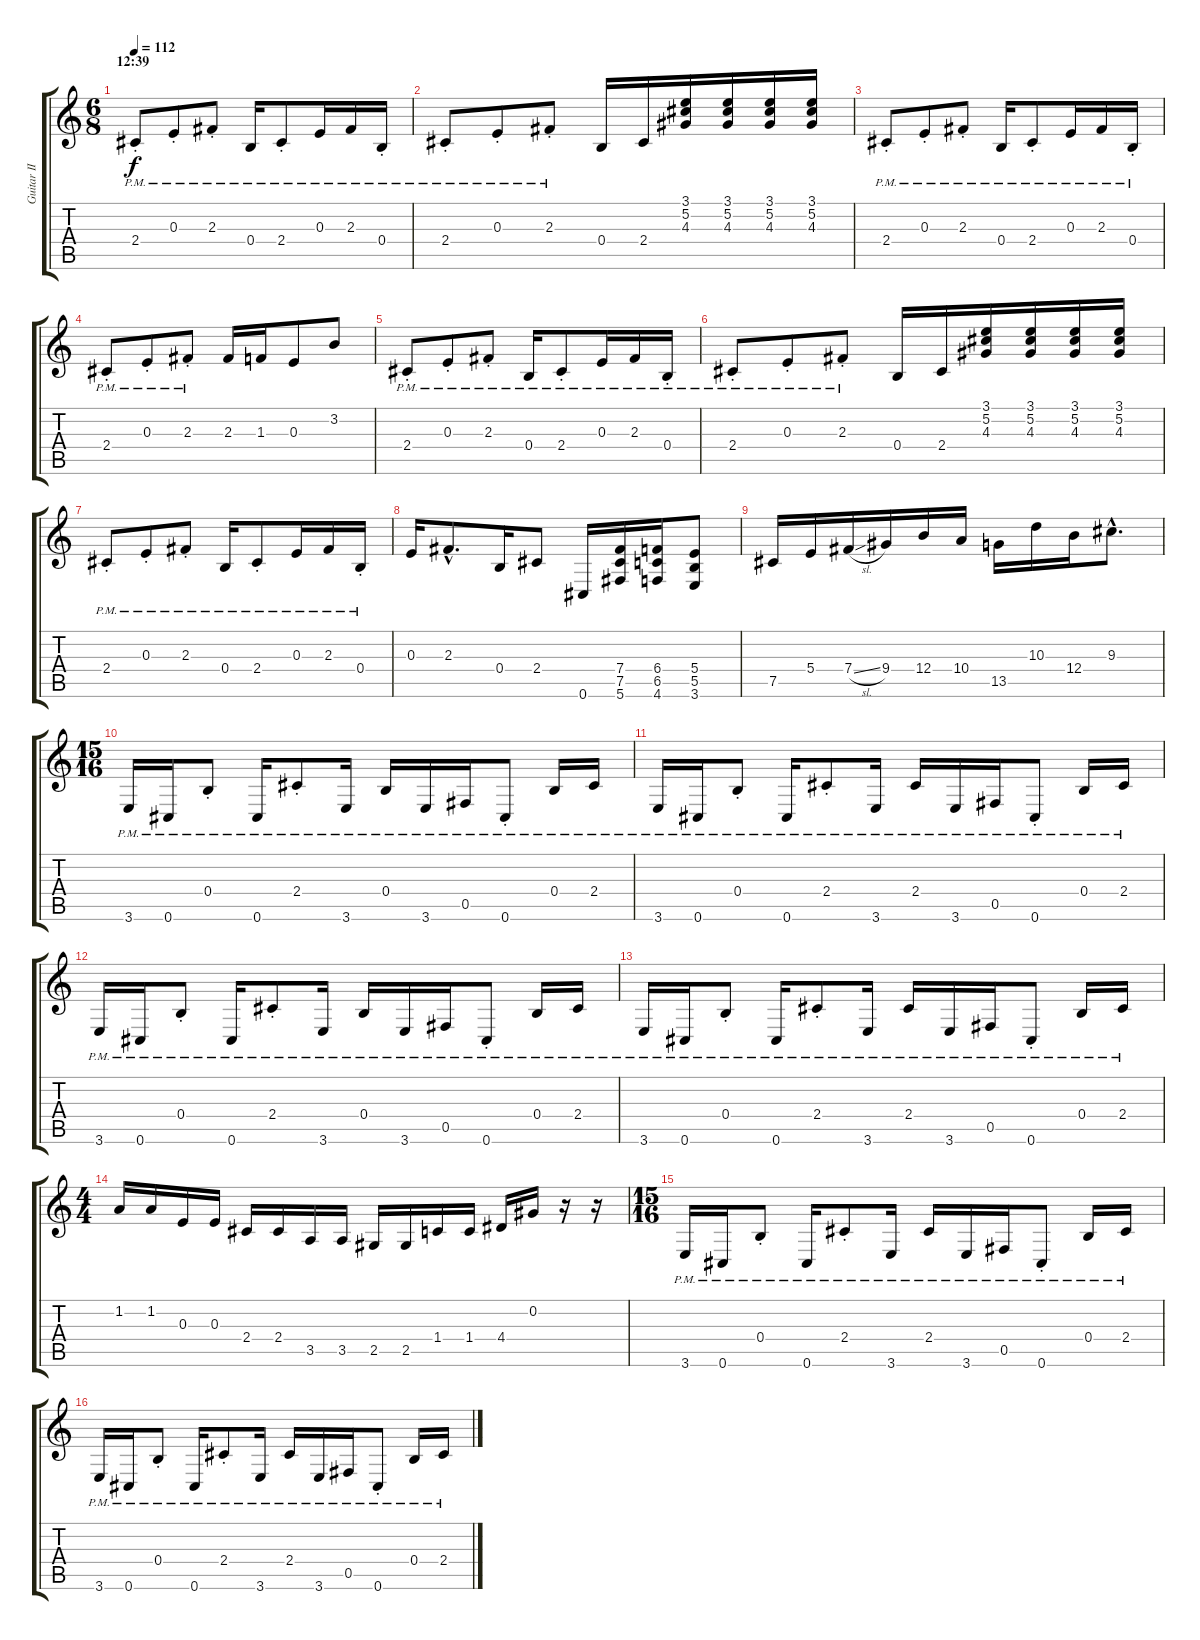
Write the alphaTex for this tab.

\track ("Guitar II" "Guitar II") {instrument distortionguitar}
\staff {score tabs}
\tuning (Db4 Ab3 E3 B2 Gb2 Db2) {hide}
\ts (6 8)
\section ("" "12:39")
\tempo 112
\clef g2
\ks c
2.4{pm st}.8{dy f} 0.3{pm st}.8 2.3{pm st}.8 0.4{pm}.16 2.4{pm st}.8 0.3{pm}.16 2.3{pm}.16 0.4{pm st}.16 |
2.4{pm st}.8 0.3{pm st}.8 2.3{pm st}.8 0.4.16 2.4.16 (3.1 5.2 4.3).16 (3.1 5.2 4.3).16 (3.1 5.2 4.3).16 (3.1 5.2 4.3).16 |
2.4{pm st}.8 0.3{pm st}.8 2.3{pm st}.8 0.4{pm}.16 2.4{pm st}.8 0.3{pm}.16 2.3{pm}.16 0.4{pm st}.16 |
2.4{pm st}.8 0.3{pm st}.8 2.3{pm st}.8 2.3.16 1.3.16 0.3.8 3.2.8 |
2.4{pm st}.8 0.3{pm st}.8 2.3{pm st}.8 0.4{pm}.16 2.4{pm st}.8 0.3{pm}.16 2.3{pm}.16 0.4{pm st}.16 |
2.4{pm st}.8 0.3{pm st}.8 2.3{pm st}.8 0.4.16 2.4.16 (3.1 5.2 4.3).16 (3.1 5.2 4.3).16 (3.1 5.2 4.3).16 (3.1 5.2 4.3).16 |
2.4{pm st}.8 0.3{pm st}.8 2.3{pm st}.8 0.4{pm}.16 2.4{pm st}.8 0.3{pm}.16 2.3{pm}.16 0.4{pm st}.16 |
0.3.16 2.3{hac}.8{d} 0.4.16 2.4.8 0.6.16 (7.4 7.5 5.6).16 (6.4 6.5 4.6).16 (5.4 5.5 3.6).8 |
7.5.16 5.4.16 7.4{sl}.16 9.4.16 12.4.16 10.4.16 13.5.16 10.3.16 12.4.16 9.3{hac}.8{d} |
\ts (15 16)
3.6{pm}.16 0.6{pm}.16 0.4{pm st}.8 0.6{pm}.16 2.4{pm st}.8 3.6{pm}.16 0.4{pm}.16 3.6{pm}.16 0.5{pm}.16 0.6{pm st}.8 0.4{pm}.16 2.4{pm}.16 |
3.6{pm}.16 0.6{pm}.16 0.4{pm st}.8 0.6{pm}.16 2.4{pm st}.8 3.6{pm}.16 2.4{pm}.16 3.6{pm}.16 0.5{pm}.16 0.6{pm st}.8 0.4{pm}.16 2.4{pm}.16 |
3.6{pm}.16 0.6{pm}.16 0.4{pm st}.8 0.6{pm}.16 2.4{pm st}.8 3.6{pm}.16 0.4{pm}.16 3.6{pm}.16 0.5{pm}.16 0.6{pm st}.8 0.4{pm}.16 2.4{pm}.16 |
3.6{pm}.16 0.6{pm}.16 0.4{pm st}.8 0.6{pm}.16 2.4{pm st}.8 3.6{pm}.16 2.4{pm}.16 3.6{pm}.16 0.5{pm}.16 0.6{pm st}.8 0.4{pm}.16 2.4{pm}.16 |
\ts (4 4)
1.2.16 1.2.16 0.3.16 0.3.16 2.4.16 2.4.16 3.5.16 3.5.16 2.5.16 2.5.16 1.4.16 1.4.16 4.4.16 0.2.16 r.16 r.16 |
\ts (15 16)
3.6{pm}.16 0.6{pm}.16 0.4{pm st}.8 0.6{pm}.16 2.4{pm st}.8 3.6{pm}.16 2.4{pm}.16 3.6{pm}.16 0.5{pm}.16 0.6{pm st}.8 0.4{pm}.16 2.4{pm}.16 |
3.6{pm}.16 0.6{pm}.16 0.4{pm st}.8 0.6{pm}.16 2.4{pm st}.8 3.6{pm}.16 2.4{pm}.16 3.6{pm}.16 0.5{pm}.16 0.6{pm st}.8 0.4{pm}.16 2.4{pm}.16
